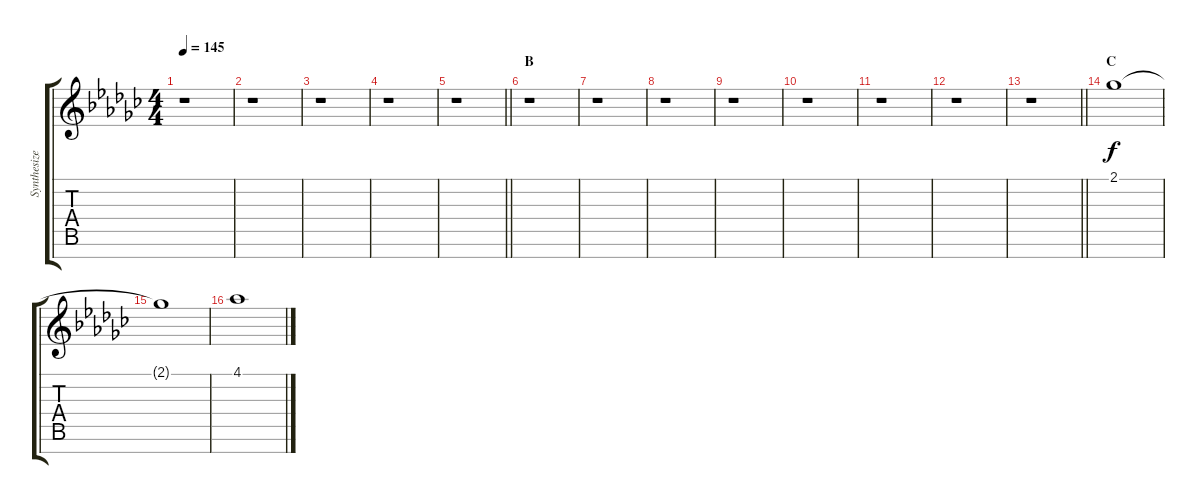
\track ("Synthesizer III" "Synthesize") {instrument fx5brightness}
\staff {score tabs}
\tuning (E5 B4 G4 D4 A3 E3 B2) {hide}
\ts (4 4)
\tempo 145
\clef g2
\ks gb
r.1{dy f} |
r.1 |
r.1 |
r.1 |
\barLineRight lightlight
r.1 |
\section ("" "B")
r.1 |
r.1 |
r.1 |
r.1 |
r.1 |
r.1 |
r.1 |
\barLineRight lightlight
r.1 |
\section ("" "C")
2.1.1 |
2.1{t}.1 |
4.1.1
